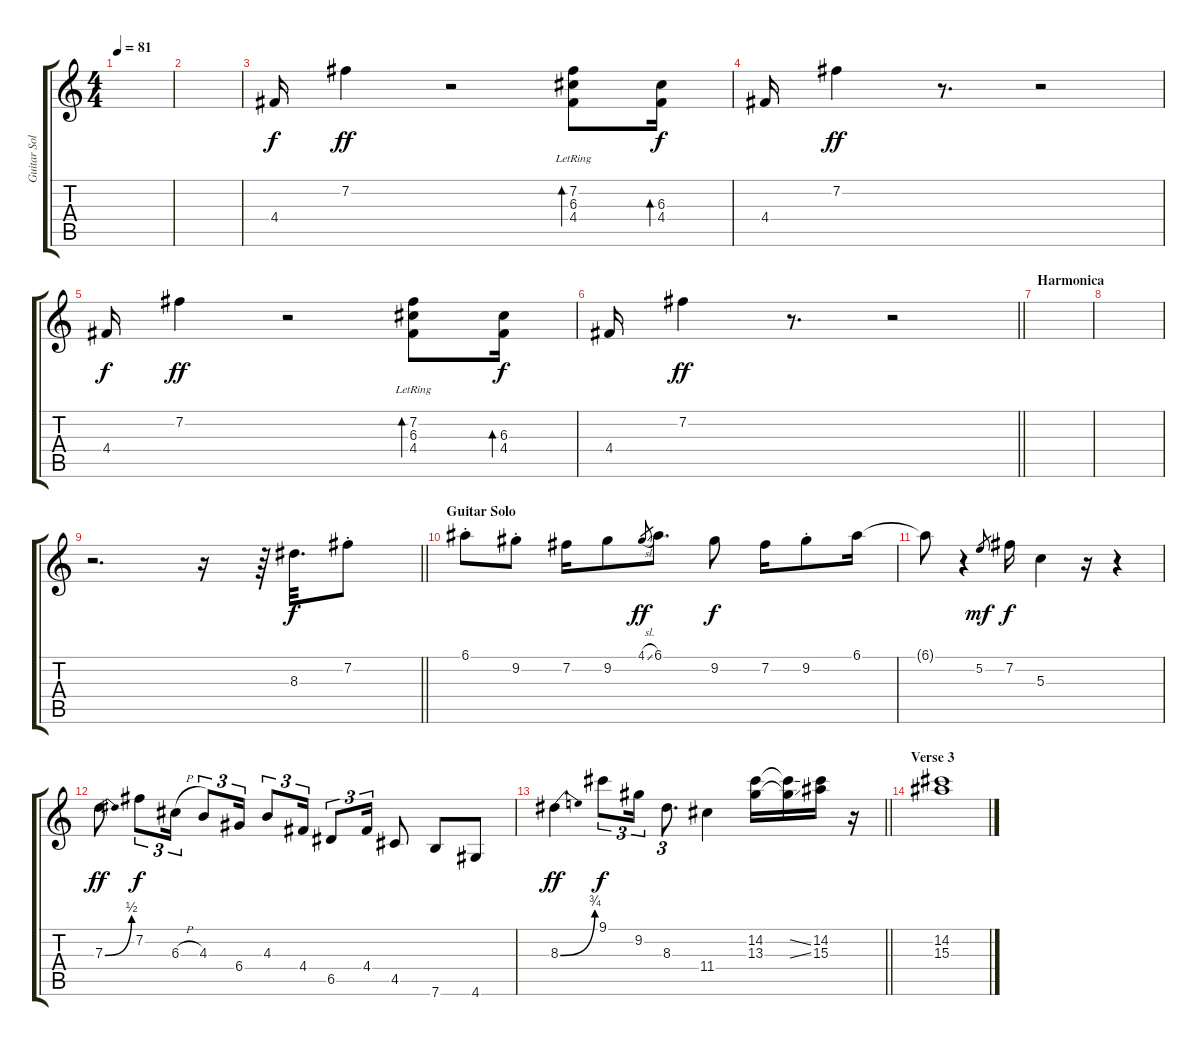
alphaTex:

\track ("Guitar Solo" "Guitar Sol") {instrument electricguitarclean}
\staff {score tabs}
\tuning (E4 B3 G3 D3 A2 E2) {hide}
\ts (4 4)
\tempo 81
\clef g2
\ks c
|
|
4.4.16{dy f} 7.2.4{dy ff} r.2 (7.2{lr} 6.3{lr} 4.4{lr}).8{bd 120} (6.3 4.4).16{bd 120 dy f} |
4.4.16 7.2.4{dy ff} r.8{d} r.2 |
4.4.16{dy f} 7.2.4{dy ff} r.2 (7.2{lr} 6.3{lr} 4.4{lr}).8{bd 120} (6.3 4.4).16{bd 120 dy f} |
\barLineRight lightlight
4.4.16 7.2.4{dy ff} r.8{d} r.2 |
\section ("" "Harmonica")
|
|
\barLineRight lightlight
r.2{d} r.16 r.64 8.3.32{d dy f volume 16 balance 11} 7.2{st}.8 |
\section ("" "Guitar Solo")
6.1{st}.8 9.2{st}.8 7.2.16 9.2.8 4.1{sl}.8{gr dy ff} 6.1.8{d} 9.2.8{dy f} 7.2.16 9.2{st}.8 6.1.16 |
6.1{t}.8 r.4 5.2.8{gr dy mf} 7.2.16{dy f} 5.3.4 r.16 r.4 |
7.3{be (bend 0 0 60 2)}.8{dy ff} 7.2.8{tu (3 2) dy f} 6.3{h}.16{tu (3 2)} 4.3.8{tu (3 2)} 6.4.16{tu (3 2)} 4.3.8{tu (3 2)} 4.4.16{tu (3 2)} 6.5.8{tu (3 2)} 4.4.16{tu (3 2)} 4.5.8 7.6.8 4.6.8 |
\barLineRight lightlight
8.3{be (bend 0 0 60 3)}.4{dy ff} 9.1.8{tu (3 2) dy f} 9.2.16{tu (3 2)} 8.3.8{d tu (3 2)} 11.4.4 (14.2 13.3).16 (14.2{ss t} 13.3{ss t}).16 (14.2 15.3).16 r.16 |
\section ("" "Verse 3")
(14.2 15.3).1
